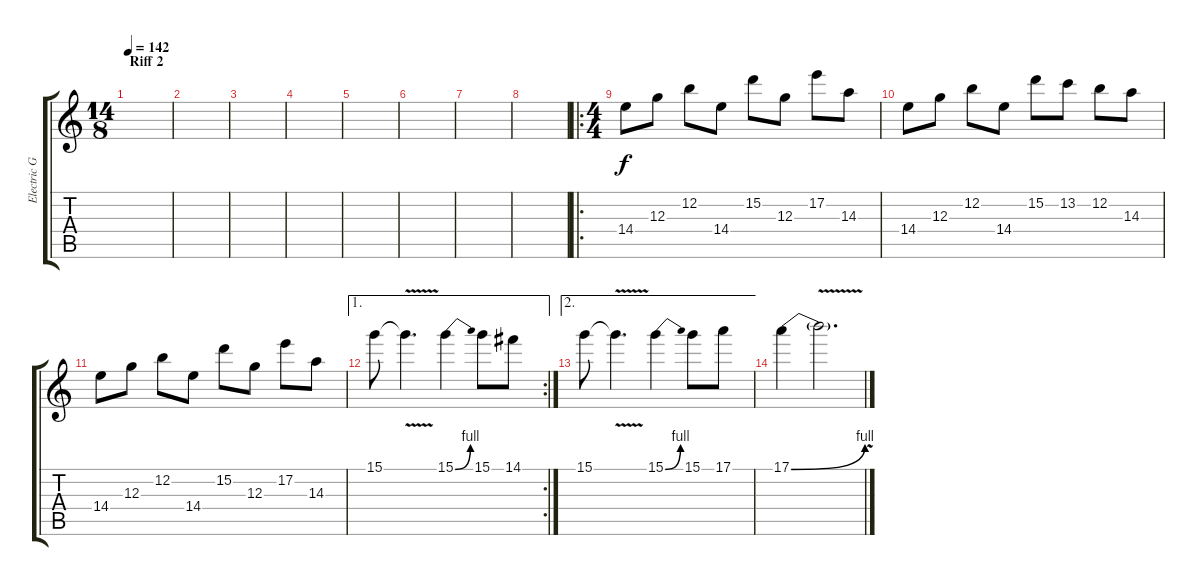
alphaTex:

\track ("Electric Guitar" "Electric G") {instrument distortionguitar}
\staff {score tabs}
\tuning (E4 B3 G3 D3 A2 E2) {hide}
\ts (14 8)
\section ("" "Riff 2")
\tempo 142
\clef g2
\ks c
|
|
|
|
|
|
|
|
\ro
\ts (4 4)
14.4.8{dy f} 12.3.8 12.2.8 14.4.8 15.2.8 12.3.8 17.2.8 14.3.8 |
14.4.8 12.3.8 12.2.8 14.4.8 15.2.8 13.2.8 12.2.8 14.3.8 |
14.4.8 12.3.8 12.2.8 14.4.8 15.2.8 12.3.8 17.2.8 14.3.8 |
\ae 1
\rc 2
15.1.8 15.1{v t}.4{d} 15.1{be (bend 0 0 60 4)}.4 15.1.8 14.1.8 |
\ae 2
15.1.8 15.1{v t}.4{d} 15.1{be (bend 0 0 60 4)}.4 15.1.8 17.1.8 |
17.1{be (bend 0 0 60 4)}.4 17.1{v t}.2{d}
